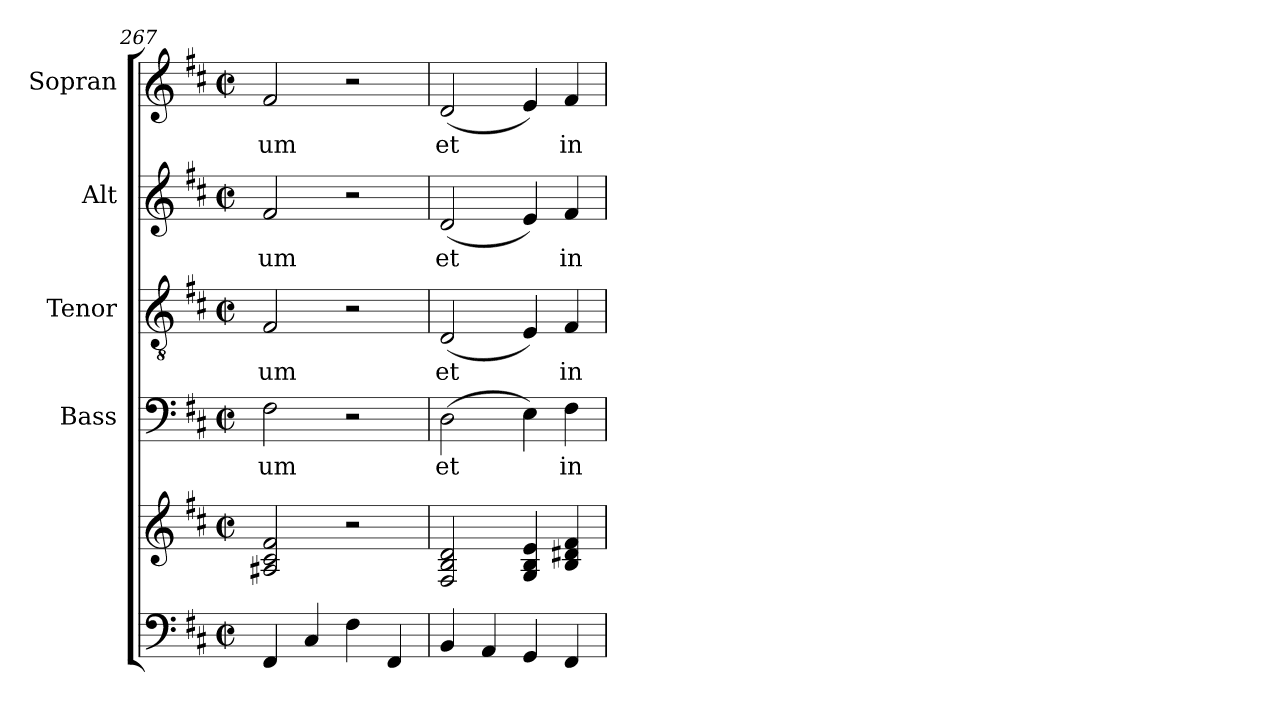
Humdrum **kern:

**kern	**kern	**kern	**text	**kern	**text	**kern	**text	**kern	**text
*part5	*part5	*part4	*part4	*part3	*part3	*part2	*part2	*part1	*part1
*staff6	*staff5	*staff4	*staff4	*staff3	*staff3	*staff2	*staff2	*staff1	*staff1
*	*	*I"Bass	*	*I"Tenor	*	*I"Alt	*	*I"Sopran	*
*	*	*I'B.	*	*I'T.	*	*I'A.	*	*I'S.	*
*clefF4	*clefG2	*clefF4	*	*clefGv2	*	*clefG2	*	*clefG2	*
*k[f#c#]	*k[f#c#]	*k[f#c#]	*	*k[f#c#]	*	*k[f#c#]	*	*k[f#c#]	*
*D:	*D:	*D:	*	*D:	*	*D:	*	*D:	*
*M2/2	*M2/2	*M2/2	*	*M2/2	*	*M2/2	*	*M2/2	*
*met(c|)	*met(c|)	*met(c|)	*	*met(c|)	*	*met(c|)	*	*met(c|)	*
=267	=267	=267	=267	=267	=267	=267	=267	=267	=267
!	!	!	!LO:LY:b	!	!LO:LY:b	!	!LO:LY:b	!	!LO:LY:b
4FF#/	2A#X/ 2c#/ 2f#/	2F#\	-um	2F#/	-um	2f#/	-um	2f#/	-um
4C#/	.	.	.	.	.	.	.	.	.
4F#\	2r	2r	.	2r	.	2r	.	2r	.
4FF#/	.	.	.	.	.	.	.	.	.
=268	=268	=268	=268	=268	=268	=268	=268	=268	=268
!	!	!	!LO:LY:b	!	!LO:LY:b	!	!LO:LY:b	!	!LO:LY:b
4BB/	2F#/ 2B/ 2d/	(>2D\	et	(<2D/	et	(<2d/	et	(<2d/	et
4AA/	.	.	.	.	.	.	.	.	.
4GG/	4G/ 4B/ 4e/	4E\)	.	4E/)	.	4e/)	.	4e/)	.
!	!	!	!LO:LY:b	!	!LO:LY:b	!	!LO:LY:b	!	!LO:LY:b
4FF#/	4B/ 4d#X/ 4f#/	4F#\	in-	4F#/	in-	4f#/	in-	4f#/	in-
=	=	=	=	=	=	=	=	=	=
*-	*-	*-	*-	*-	*-	*-	*-	*-	*-
